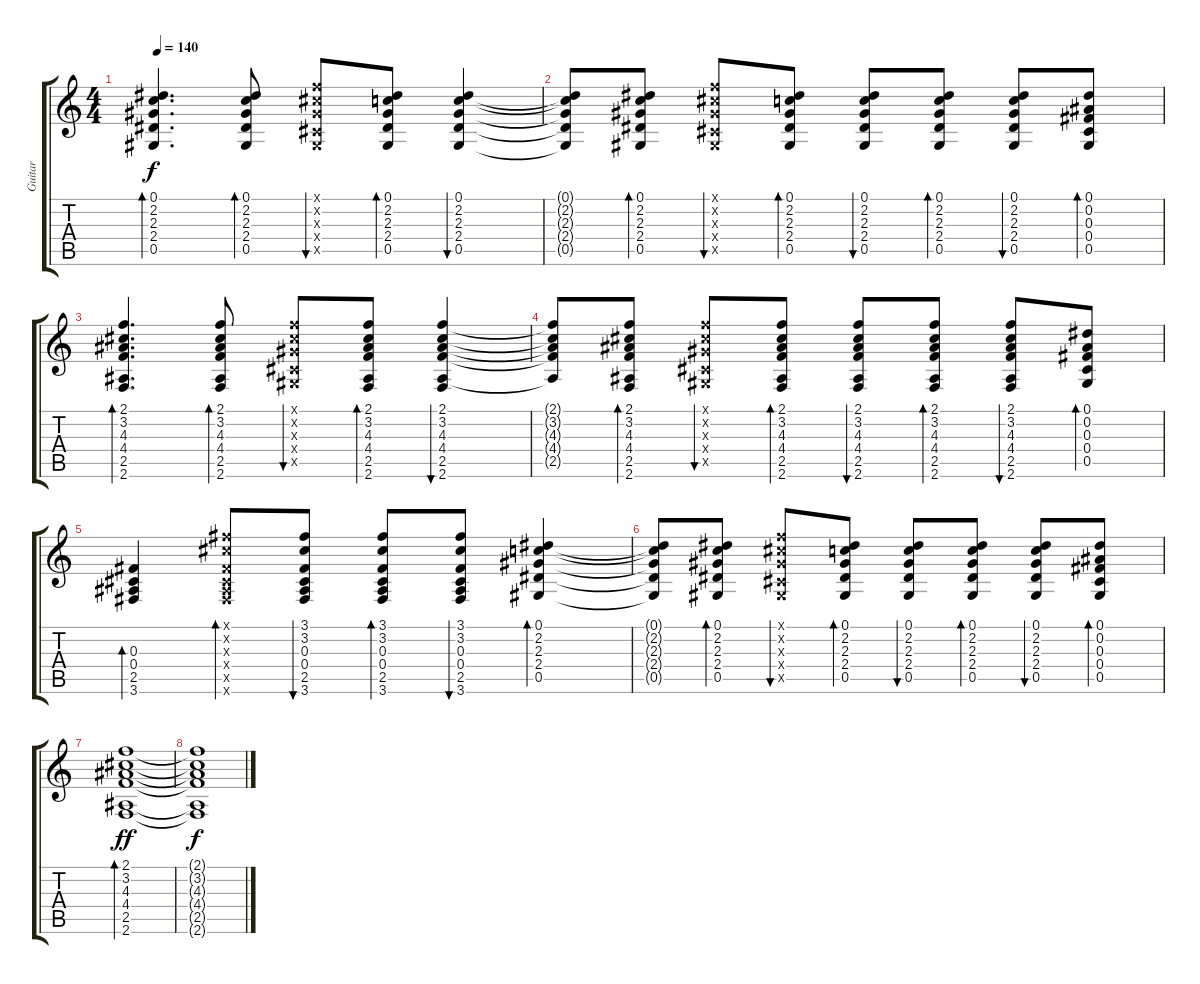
\track ("Guitar" "Guitar") {instrument acousticguitarsteel}
\staff {score tabs}
\tuning (Eb4 Bb3 Gb3 Db3 Ab2 Eb2) {hide}
\ts (4 4)
\tempo 140
\clef g2
\ks c
(0.1 2.2 2.3 2.4 0.5).4{d bd 120 dy f} (0.1 2.2 2.3 2.4 0.5).8{bd 60} (2.1{x} 3.2{x} 2.3{x} 0.4{x} 0.5{x}).8{bu 60} (0.1 2.2 2.3 2.4 0.5).8{bd 120} (0.1 2.2 2.3 2.4 0.5).4{bu 120} |
(0.1{t} 2.2{t} 2.3{t} 2.4{t} 0.5{t}).8 (0.1 2.2 2.3 2.4 0.5).8{bd 120} (2.1{x} 3.2{x} 2.3{x} 0.4{x} 0.5{x}).8{bu 60} (0.1 2.2 2.3 2.4 0.5).8{bd 60} (0.1 2.2 2.3 2.4 0.5).8{bu 120} (0.1 2.2 2.3 2.4 0.5).8{bd 120} (0.1 2.2 2.3 2.4 0.5).8{bu 120} (0.1 0.2 0.3 0.4 0.5).8{bd 60} |
(2.1 3.2 4.3 4.4 2.5 2.6).4{d bd 120} (2.1 3.2 4.3 4.4 2.5 2.6).8{bd 60} (2.1{x} 3.2{x} 2.3{x} 0.4{x} 0.5{x}).8{bu 60} (2.1 3.2 4.3 4.4 2.5 2.6).8{bd 120} (2.1 3.2 4.3 4.4 2.5 2.6).4{bu 120} |
(2.1{t} 3.2{t} 4.3{t} 4.4{t} 2.5{t}).8 (2.1 3.2 4.3 4.4 2.5 2.6).8{bd 120} (2.1{x} 3.2{x} 2.3{x} 0.4{x} 0.5{x}).8{bu 60} (2.1 3.2 4.3 4.4 2.5 2.6).8{bd 60} (2.1 3.2 4.3 4.4 2.5 2.6).8{bu 120} (2.1 3.2 4.3 4.4 2.5 2.6).8{bd 120} (2.1 3.2 4.3 4.4 2.5 2.6).8{bu 120} (0.1 0.2 0.3 0.4 0.5).8{bd 60} |
(0.3 0.4 2.5 3.6).4{bd 120} (3.1{x} 3.2{x} 0.3{x} 0.4{x} 2.5{x} 3.6{x}).8{bd 60} (3.1 3.2 0.3 0.4 2.5 3.6).8{bu 60} (3.1 3.2 0.3 0.4 2.5 3.6).8{bd 60} (3.1 3.2 0.3 0.4 2.5 3.6).8{bu 60} (0.1 2.2 2.3 2.4 0.5).4{bd 60} |
(0.1{t} 2.2{t} 2.3{t} 2.4{t} 0.5{t}).8 (0.1 2.2 2.3 2.4 0.5).8{bd 120} (2.1{x} 3.2{x} 2.3{x} 0.4{x} 0.5{x}).8{bu 60} (0.1 2.2 2.3 2.4 0.5).8{bd 60} (0.1 2.2 2.3 2.4 0.5).8{bu 120} (0.1 2.2 2.3 2.4 0.5).8{bd 120} (0.1 2.2 2.3 2.4 0.5).8{bu 120} (0.1 0.2 0.3 0.4 0.5).8{bd 60} |
(2.1 3.2 4.3 4.4 2.5 2.6).1{bd 240 dy ff} |
(2.1{t} 3.2{t} 4.3{t} 4.4{t} 2.5{t} 2.6{t}).1{dy f}
